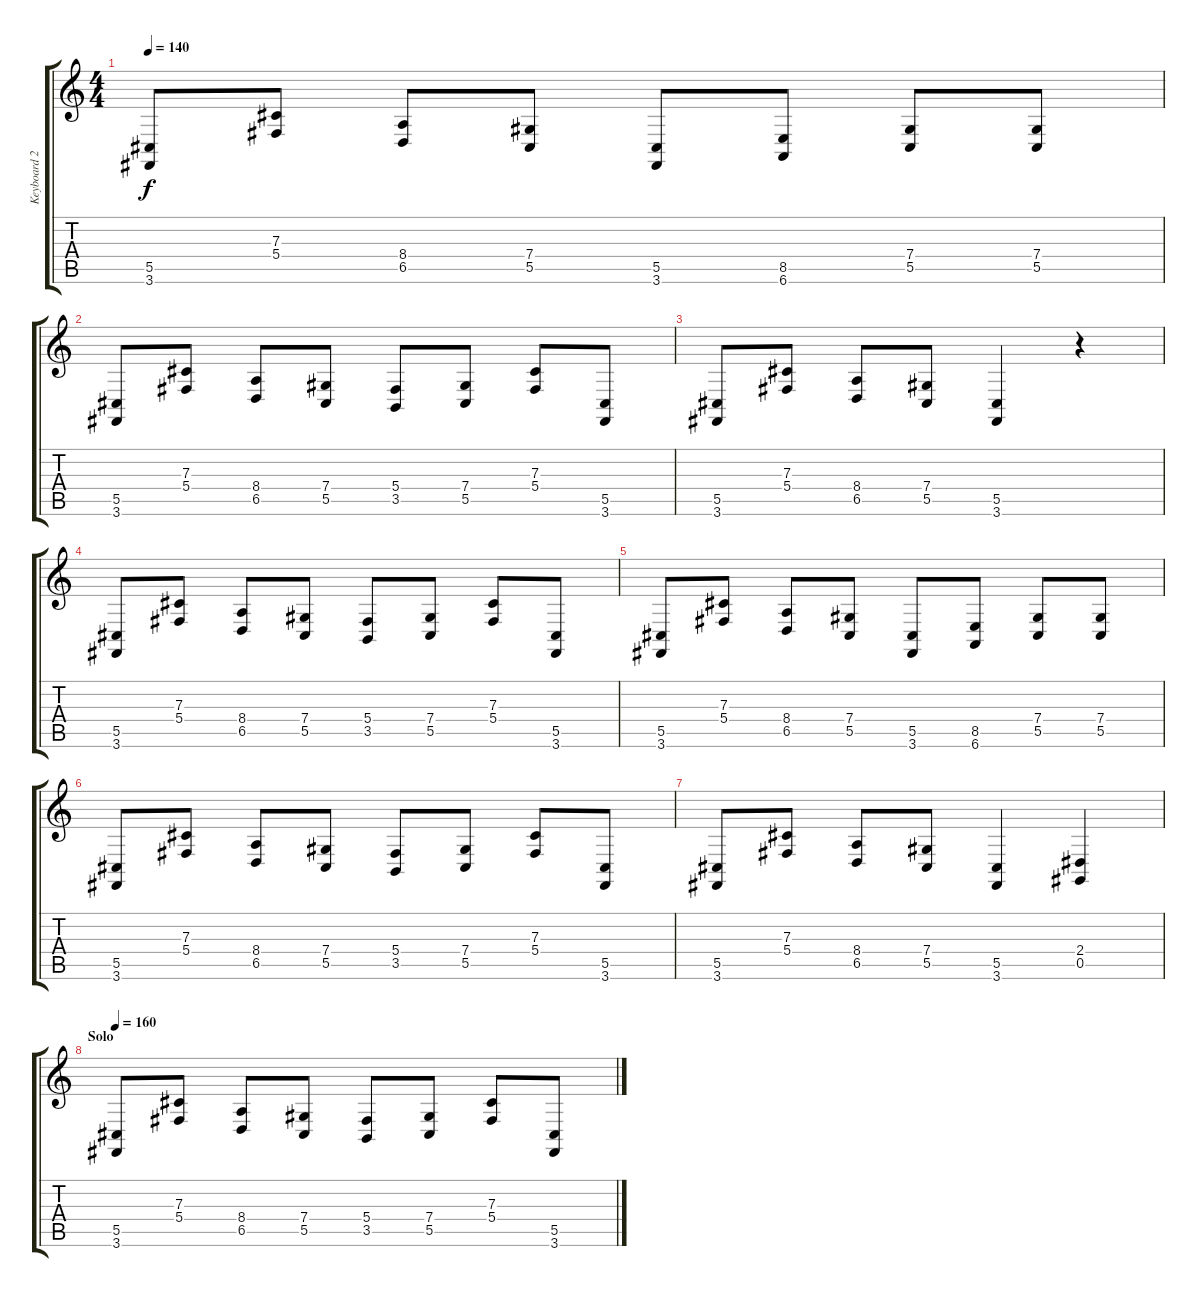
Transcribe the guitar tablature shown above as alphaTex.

\track ("Keyboard 2" "Keyboard 2") {instrument pad1newage}
\staff {score tabs}
\tuning (Eb4 Bb3 Gb3 Db3 Ab2 Eb2) {hide}
\ts (4 4)
\tempo 140
\clef g2
\ks c
(5.5 3.6).8{dy f} (7.3 5.4).8 (8.4 6.5).8 (7.4 5.5).8 (5.5 3.6).8 (8.5 6.6).8 (7.4 5.5).8 (7.4 5.5).8 |
(5.5 3.6).8 (7.3 5.4).8 (8.4 6.5).8 (7.4 5.5).8 (5.4 3.5).8 (7.4 5.5).8 (7.3 5.4).8 (5.5 3.6).8 |
(5.5 3.6).8 (7.3 5.4).8 (8.4 6.5).8 (7.4 5.5).8 (5.5 3.6).4 r.4 |
(5.5 3.6).8 (7.3 5.4).8 (8.4 6.5).8 (7.4 5.5).8 (5.4 3.5).8 (7.4 5.5).8 (7.3 5.4).8 (5.5 3.6).8 |
(5.5 3.6).8 (7.3 5.4).8 (8.4 6.5).8 (7.4 5.5).8 (5.5 3.6).8 (8.5 6.6).8 (7.4 5.5).8 (7.4 5.5).8 |
(5.5 3.6).8 (7.3 5.4).8 (8.4 6.5).8 (7.4 5.5).8 (5.4 3.5).8 (7.4 5.5).8 (7.3 5.4).8 (5.5 3.6).8 |
(5.5 3.6).8 (7.3 5.4).8 (8.4 6.5).8 (7.4 5.5).8 (5.5 3.6).4 (2.4 0.5).4 |
\section ("" "Solo")
\tempo 160
(5.5 3.6).8{volume 12} (7.3 5.4).8 (8.4 6.5).8 (7.4 5.5).8 (5.4 3.5).8 (7.4 5.5).8 (7.3 5.4).8 (5.5 3.6).8
